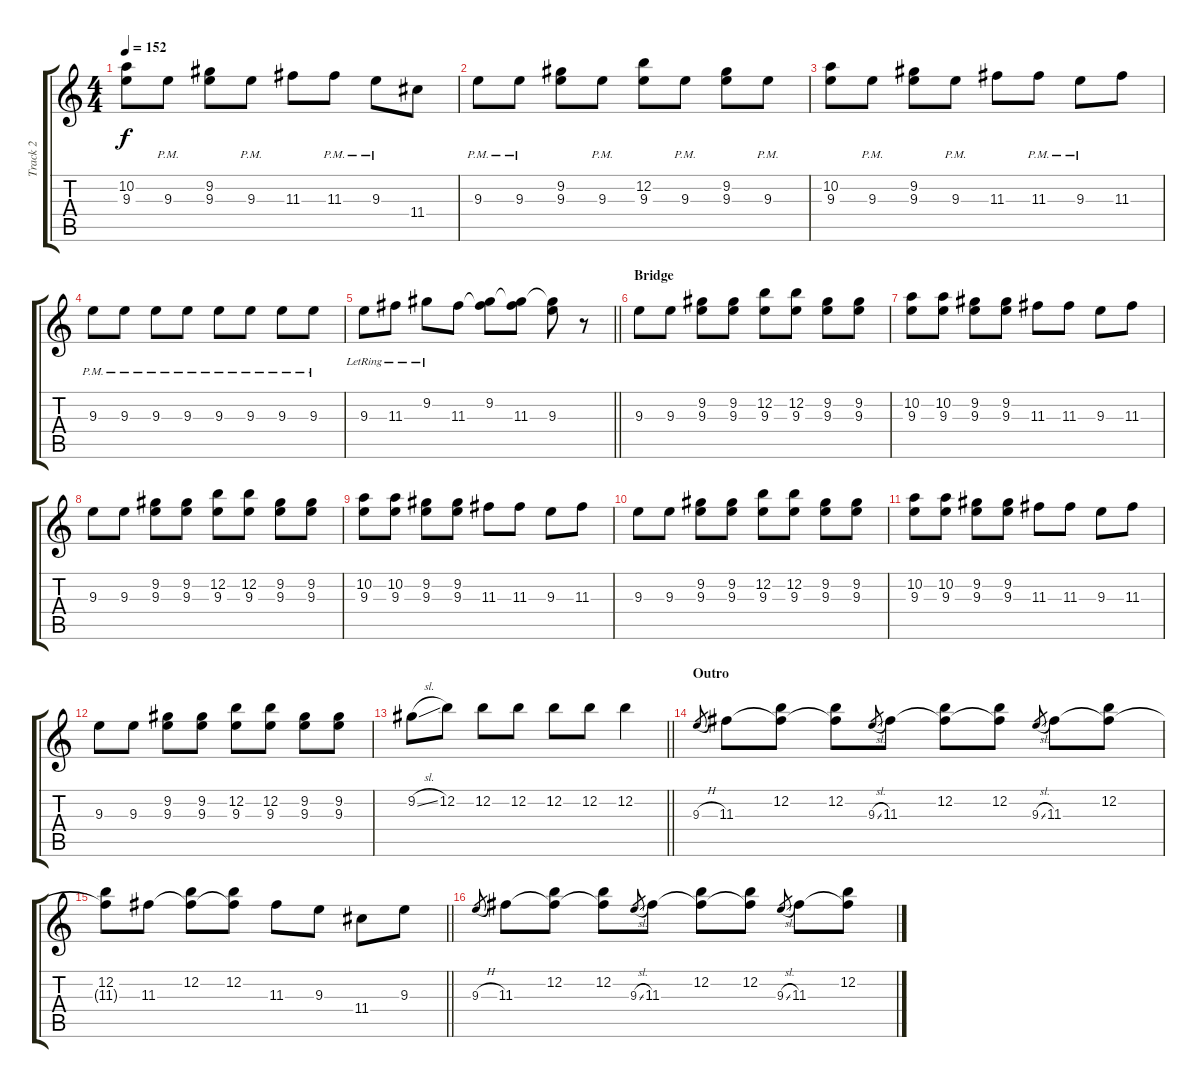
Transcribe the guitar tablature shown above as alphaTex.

\track ("Track 2" "Track 2") {instrument overdrivenguitar}
\staff {score tabs}
\tuning (E4 B3 G3 D3 A2 E2) {hide}
\ts (4 4)
\tempo 152
\clef g2
\ks c
(10.2 9.3).8{dy f} 9.3{pm}.8 (9.2 9.3).8 9.3{pm}.8 11.3.8 11.3{pm}.8 9.3{pm}.8 11.4.8 |
9.3{pm}.8 9.3{pm}.8 (9.2 9.3).8 9.3{pm}.8 (12.2 9.3).8 9.3{pm}.8 (9.2 9.3).8 9.3{pm}.8 |
(10.2 9.3).8 9.3{pm}.8 (9.2 9.3).8 9.3{pm}.8 11.3.8 11.3{pm}.8 9.3{pm}.8 11.3.8 |
9.3{pm}.8 9.3{pm}.8 9.3{pm}.8 9.3{pm}.8 9.3{pm}.8 9.3{pm}.8 9.3{pm}.8 9.3{pm}.8 |
\barLineRight lightlight
9.3{lr}.8 11.3{lr}.8 9.2{lr}.8 11.3.8 (9.2 11.3{t}).8 (9.2{t} 11.3).8 (9.2{t} 9.3).8 r.8 |
\section ("" "Bridge")
9.3.8 9.3.8 (9.2 9.3).8 (9.2 9.3).8 (12.2 9.3).8 (12.2 9.3).8 (9.2 9.3).8 (9.2 9.3).8 |
(10.2 9.3).8 (10.2 9.3).8 (9.2 9.3).8 (9.2 9.3).8 11.3.8 11.3.8 9.3.8 11.3.8 |
9.3.8 9.3.8 (9.2 9.3).8 (9.2 9.3).8 (12.2 9.3).8 (12.2 9.3).8 (9.2 9.3).8 (9.2 9.3).8 |
(10.2 9.3).8 (10.2 9.3).8 (9.2 9.3).8 (9.2 9.3).8 11.3.8 11.3.8 9.3.8 11.3.8 |
9.3.8 9.3.8 (9.2 9.3).8 (9.2 9.3).8 (12.2 9.3).8 (12.2 9.3).8 (9.2 9.3).8 (9.2 9.3).8 |
(10.2 9.3).8 (10.2 9.3).8 (9.2 9.3).8 (9.2 9.3).8 11.3.8 11.3.8 9.3.8 11.3.8 |
9.3.8 9.3.8 (9.2 9.3).8 (9.2 9.3).8 (12.2 9.3).8 (12.2 9.3).8 (9.2 9.3).8 (9.2 9.3).8 |
\barLineRight lightlight
9.2{sl}.8 12.2.8 12.2.8 12.2.8 12.2.8 12.2.8 12.2.4 |
\section ("" "Outro")
9.3{h}.8{gr} 11.3.8 (12.2 11.3{t}).8 (12.2 11.3{t}).8 9.3{sl}.8{gr} 11.3.8 (12.2 11.3{t}).8 (12.2 11.3{t}).8 9.3{sl}.8{gr} 11.3.8 (12.2 11.3{t}).8 |
\barLineRight lightlight
(12.2 11.3{t}).8 11.3.8 (12.2 11.3{t}).8 (12.2 11.3{t}).8 11.3.8 9.3.8 11.4.8 9.3.8 |
9.3{h}.8{gr} 11.3.8 (12.2 11.3{t}).8 (12.2 11.3{t}).8 9.3{sl}.8{gr} 11.3.8 (12.2 11.3{t}).8 (12.2 11.3{t}).8 9.3{sl}.8{gr} 11.3.8 (12.2 11.3{t}).8
